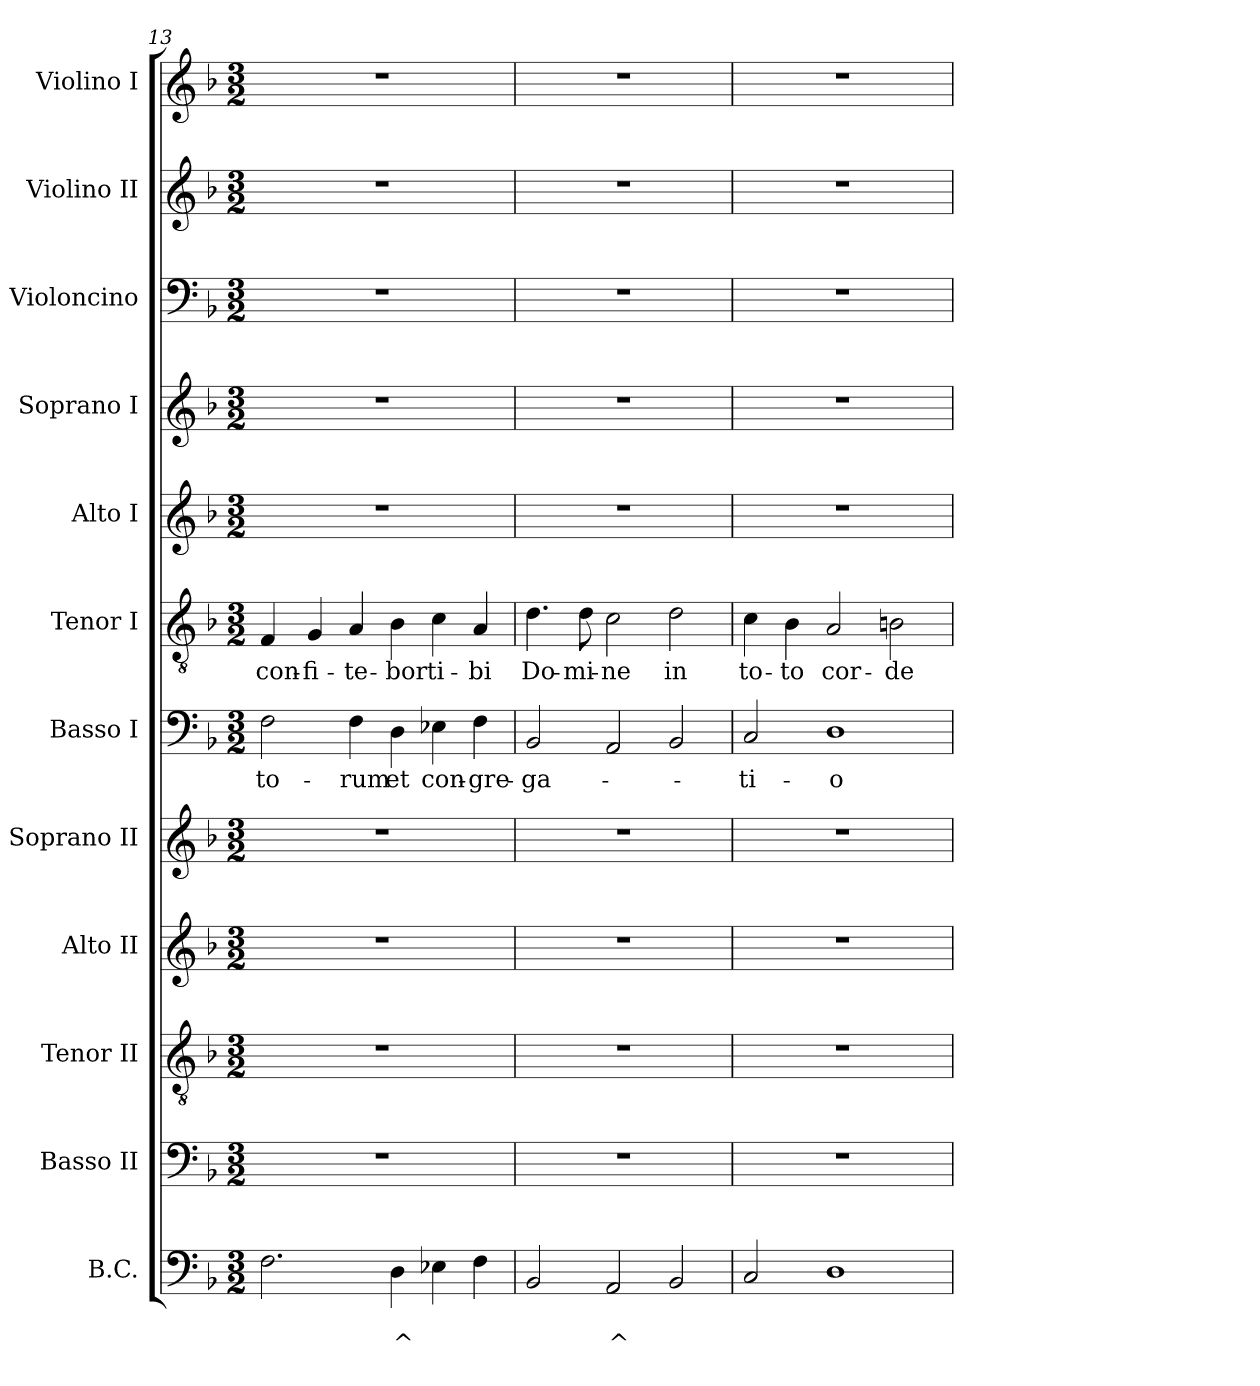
**kern	**text	**text	**kern	**kern	**kern	**kern	**kern	**text	**kern	**text	**kern	**kern	**kern	**kern	**kern
*part12	*part12	*part12	*part11	*part10	*part9	*part8	*part7	*part7	*part6	*part6	*part5	*part4	*part3	*part2	*part1
*staff12	*staff12	*staff12	*staff11	*staff10	*staff9	*staff8	*staff7	*staff7	*staff6	*staff6	*staff5	*staff4	*staff3	*staff2	*staff1
*I"B.C.	*	*	*I"Basso II	*I"Tenor II	*I"Alto II	*I"Soprano II	*I"Basso I	*	*I"Tenor I	*	*I"Alto I	*I"Soprano I	*I"Violoncino	*I"Violino II	*I"Violino I
*I'BC	*	*	*I'B 2	*I'T 2	*I'A 2	*I'S 2	*I'B 1	*	*I'T 1	*	*I'A 1	*I'S 1	*I'Vc.	*I'Vln. II	*I'Vln. I
*clefF4	*	*	*clefF4	*clefGv2	*clefG2	*clefG2	*clefF4	*	*clefGv2	*	*clefG2	*clefG2	*clefF4	*clefG2	*clefG2
*k[b-]	*	*	*k[b-]	*k[b-]	*k[b-]	*k[b-]	*k[b-]	*	*k[b-]	*	*k[b-]	*k[b-]	*k[b-]	*k[b-]	*k[b-]
*F:	*	*	*F:	*F:	*F:	*F:	*F:	*	*F:	*	*F:	*F:	*F:	*F:	*F:
*M3/2	*	*	*M3/2	*M3/2	*M3/2	*M3/2	*M3/2	*	*M3/2	*	*M3/2	*M3/2	*M3/2	*M3/2	*M3/2
=13	=13	=13	=13	=13	=13	=13	=13	=13	=13	=13	=13	=13	=13	=13	=13
!	!	!	!	!	!	!	!	!LO:LY:b	!	!	!	!	!	!	!
!	!	!	!	!	!	!	!	!	!	!LO:LY:b	!	!	!	!	!
2.F\	.	.	1.r	1.r	1.r	1.r	2F\	-to-	4F/	con-	1.r	1.r	1.r	1.r	1.r
!	!	!	!	!	!	!	!	!	!	!LO:LY:b	!	!	!	!	!
.	.	.	.	.	.	.	.	.	4G/	-fi-	.	.	.	.	.
!	!	!	!	!	!	!	!	!LO:LY:b	!	!	!	!	!	!	!
!	!	!	!	!	!	!	!	!	!	!LO:LY:b	!	!	!	!	!
.	.	.	.	.	.	.	4F\	-rum	4A/	-te-	.	.	.	.	.
!	!	!LO:LY:b	!	!	!	!	!	!	!	!	!	!	!	!	!
!	!	!	!	!	!	!	!	!LO:LY:b	!	!	!	!	!	!	!
!	!	!	!	!	!	!	!	!	!	!LO:LY:b	!	!	!	!	!
4D\	.	^	.	.	.	.	4D\	et	4B-\	-bor	.	.	.	.	.
!	!	!	!	!	!	!	!	!LO:LY:b	!	!	!	!	!	!	!
!	!	!	!	!	!	!	!	!	!	!LO:LY:b	!	!	!	!	!
4E-X\	.	.	.	.	.	.	4E-X\	con-	4c\	ti-	.	.	.	.	.
!	!	!	!	!	!	!	!	!LO:LY:b	!	!	!	!	!	!	!
!	!	!	!	!	!	!	!	!	!	!LO:LY:b	!	!	!	!	!
4F\	.	.	.	.	.	.	4F\	-gre-	4A/	-bi	.	.	.	.	.
!!LO:LB:g=z
=14	=14	=14	=14	=14	=14	=14	=14	=14	=14	=14	=14	=14	=14	=14	=14
!	!	!	!	!	!	!	!	!LO:LY:b	!	!	!	!	!	!	!
!	!	!	!	!	!	!	!	!	!	!LO:LY:b	!	!	!	!	!
2BB-/	.	.	1.r	1.r	1.r	1.r	2BB-/	-ga-	4.d\	Do-	1.r	1.r	1.r	1.r	1.r
!	!	!	!	!	!	!	!	!	!	!LO:LY:b	!	!	!	!	!
.	.	.	.	.	.	.	.	.	8d\	-mi-	.	.	.	.	.
!	!	!LO:LY:b	!	!	!	!	!	!	!	!	!	!	!	!	!
!	!	!	!	!	!	!	!	!	!	!LO:LY:b	!	!	!	!	!
2AA/	.	^	.	.	.	.	2AA/	.	2c\	-ne	.	.	.	.	.
!	!	!	!	!	!	!	!	!	!	!LO:LY:b	!	!	!	!	!
2BB-/	.	.	.	.	.	.	2BB-/	.	2d\	in	.	.	.	.	.
=15	=15	=15	=15	=15	=15	=15	=15	=15	=15	=15	=15	=15	=15	=15	=15
*^	*	*	*	*	*	*	*	*	*	*	*	*	*	*	*
!	!	!	!	!	!	!	!	!	!LO:LY:b	!	!	!	!	!	!	!
!	!	!	!	!	!	!	!	!	!	!	!LO:LY:b	!	!	!	!	!
2C/	2ryy	.	.	1.r	1.r	1.r	1.r	2C/	-ti-	4c\	to-	1.r	1.r	1.r	1.r	1.r
!	!	!	!	!	!	!	!	!	!	!	!LO:LY:b	!	!	!	!	!
.	.	.	.	.	.	.	.	.	.	4B-\	-to	.	.	.	.	.
!	!	!	!	!	!	!	!	!	!LO:LY:b	!	!	!	!	!	!	!
!	!	!	!	!	!	!	!	!	!	!	!LO:LY:b	!	!	!	!	!
1D	2ryy	.	.	.	.	.	.	1D	-o-	2A/	cor-	.	.	.	.	.
!	!	!	!	!	!	!	!	!	!	!	!LO:LY:b	!	!	!	!	!
.	2ryy	.	.	.	.	.	.	.	.	2Bn\	-de	.	.	.	.	.
*v	*v	*	*	*	*	*	*	*	*	*	*	*	*	*	*	*
=	=	=	=	=	=	=	=	=	=	=	=	=	=	=	=
*-	*-	*-	*-	*-	*-	*-	*-	*-	*-	*-	*-	*-	*-	*-	*-
